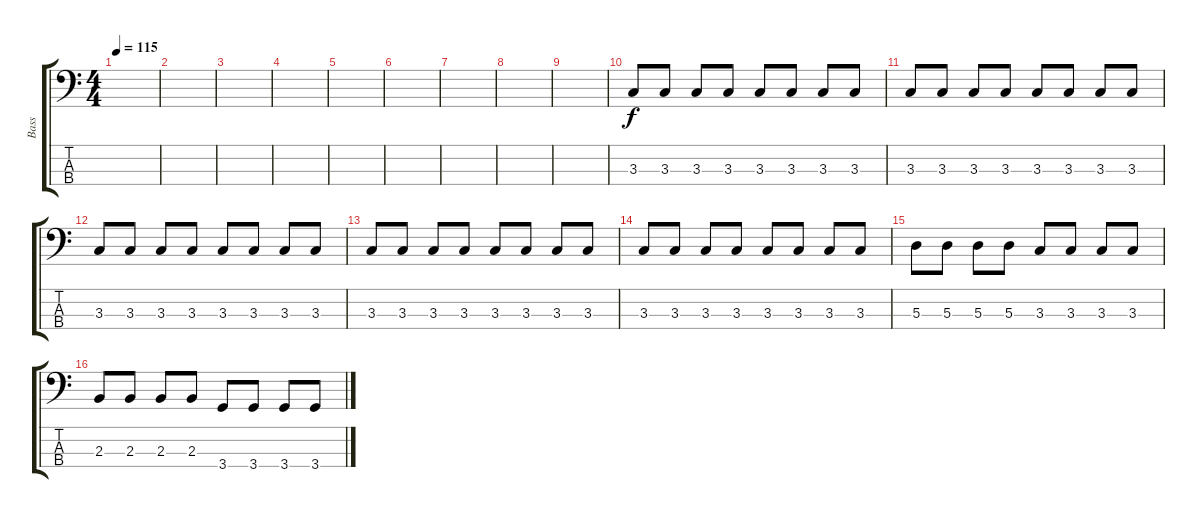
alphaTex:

\track ("Bass" "Bass") {instrument electricbassfinger}
\staff {score tabs}
\tuning (G2 D2 A1 E1) {hide}
\ts (4 4)
\tempo 115
\clef f4
\ks c
|
|
|
|
|
|
|
|
|
3.3.8 3.3.8 3.3.8 3.3.8 3.3.8 3.3.8 3.3.8 3.3.8 |
3.3.8 3.3.8 3.3.8 3.3.8 3.3.8 3.3.8 3.3.8 3.3.8 |
3.3.8 3.3.8 3.3.8 3.3.8 3.3.8 3.3.8 3.3.8 3.3.8 |
3.3.8 3.3.8 3.3.8 3.3.8 3.3.8 3.3.8 3.3.8 3.3.8 |
3.3.8 3.3.8 3.3.8 3.3.8 3.3.8 3.3.8 3.3.8 3.3.8 |
5.3.8 5.3.8 5.3.8 5.3.8 3.3.8 3.3.8 3.3.8 3.3.8 |
2.3.8 2.3.8 2.3.8 2.3.8 3.4.8 3.4.8 3.4.8 3.4.8
